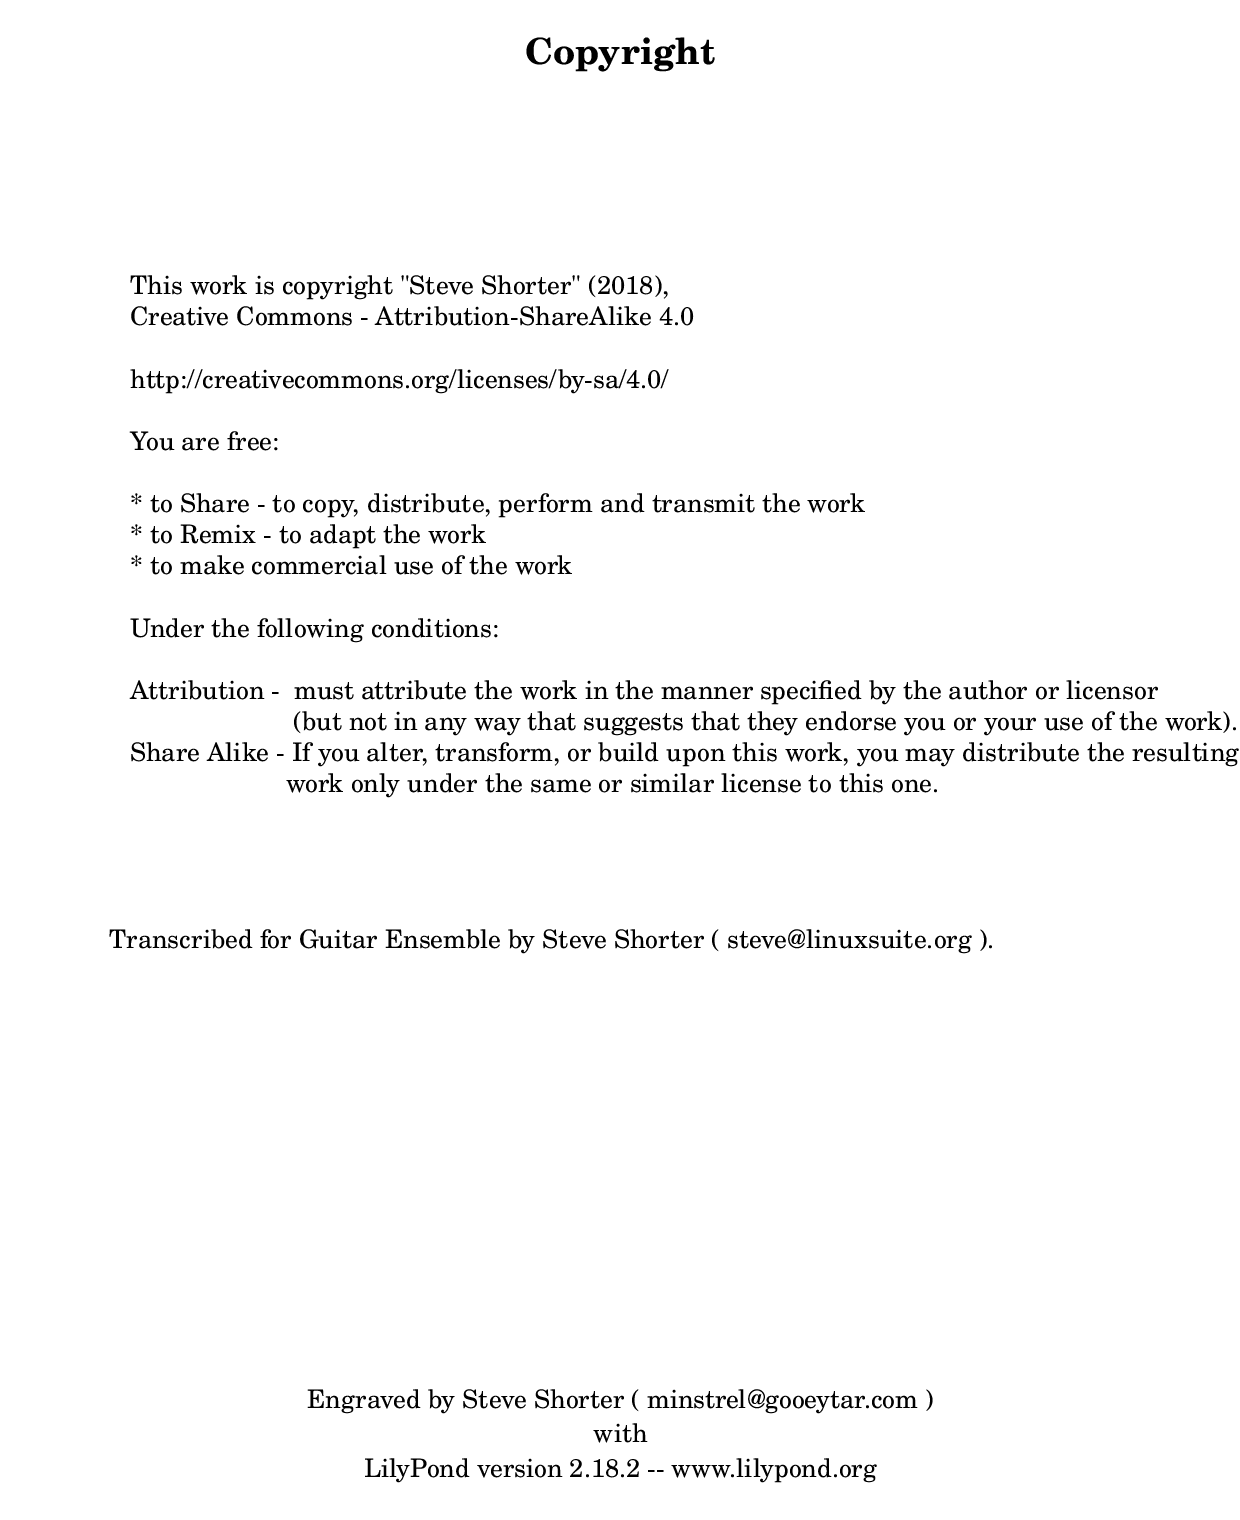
\version "2.18.2"

\bookpart {

    \paper { print-page-number = ##t }

    \header { title = "Copyright" }

    \tocItem \markup { Copyright }

    \markup { \column { 
	" "
	" "
	" "
	\fontsize #1 {
	" "
	" "
	" "
	" "
	"          This work is copyright \"Steve Shorter\" (2018),"
        "          Creative Commons - Attribution-ShareAlike 4.0 "
	" "
	"          http://creativecommons.org/licenses/by-sa/4.0/"
	" "
	"          You are free:"
	" "
	"          * to Share - to copy, distribute, perform and transmit the work"
	"          * to Remix - to adapt the work"
	"          * to make commercial use of the work"
	" "
	"          Under the following conditions:"
	" "
	"          Attribution -  must attribute the work in the manner specified by the author or licensor"
        "                                 (but not in any way that suggests that they endorse you or your use of the work)."
	"          Share Alike - If you alter, transform, or build upon this work, you may distribute the resulting"
        "                                work only under the same or similar license to this one."
	" "
	" "
	" "
	" "
	"       Transcribed for Guitar Ensemble by Steve Shorter ( steve@linuxsuite.org )."
	" "
	" "
	" "
	" "
	" "
	" "
	" "
	" "
	" "
	" "
	" "
	" "
	" "
	" "
	}
       }
    }
    \markup { \fill-line { \fontsize #1 "Engraved by Steve Shorter ( minstrel@gooeytar.com )" } }
    \markup { \fill-line { \fontsize #1 " " } }
    \markup { \fill-line { \fontsize #1 "with" } }
    \markup { \fill-line { \fontsize #1 " " } }
    \markup { \fill-line { \fontsize #1 "LilyPond version 2.18.2 -- www.lilypond.org" } }

}
